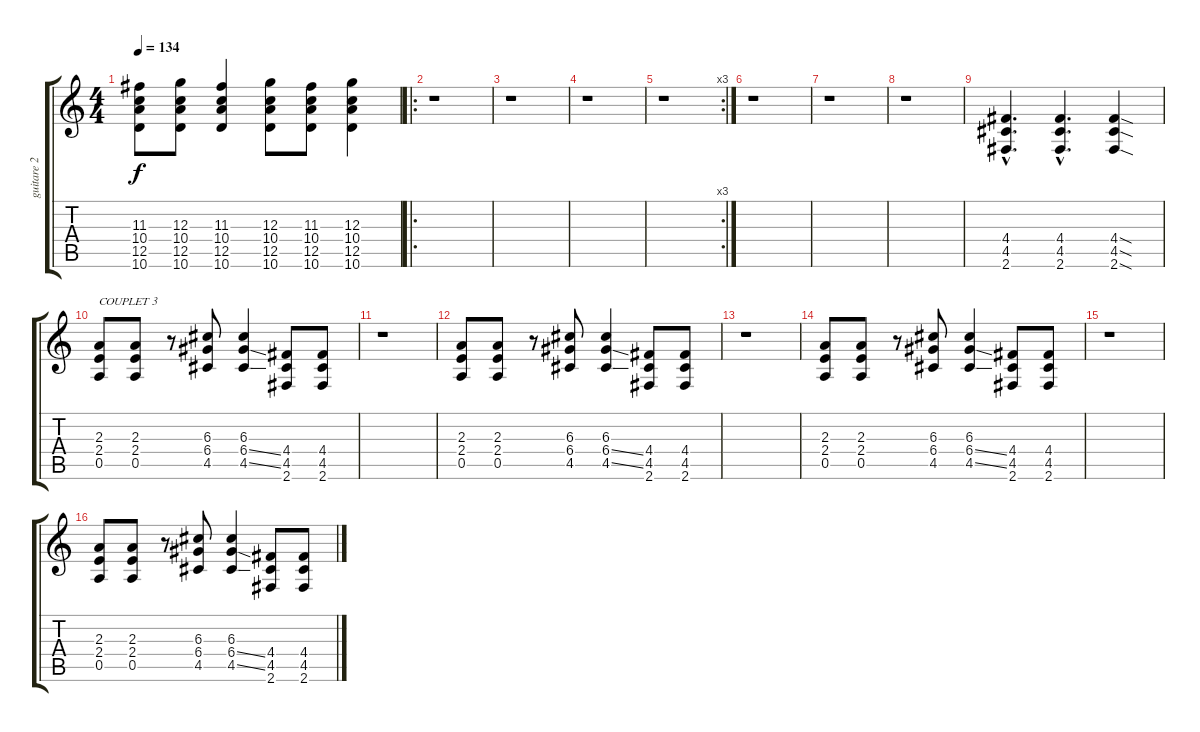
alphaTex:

\track ("guitare 2 (son saturé)" "guitare 2 ") {instrument distortionguitar}
\staff {score tabs}
\tuning (E4 B3 G3 D3 A2 E2) {hide}
\ts (4 4)
\tempo 134
\clef g2
\ks c
(11.3{t} 10.4{t} 12.5{t} 10.6{t}).8{dy f} (12.3 10.4 12.5 10.6).8 (11.3 10.4 12.5 10.6).4 (12.3 10.4 12.5 10.6).8 (11.3 10.4 12.5 10.6).8 (12.3 10.4 12.5 10.6).4 |
\ro
r.1 |
r.1 |
r.1 |
\rc 3
r.1 |
r.1 |
r.1 |
r.1 |
(4.4{hac} 4.5{hac} 2.6{hac}).4{d} (4.4{hac} 4.5{hac} 2.6{hac}).4{d} (4.4{sod} 4.5{sod} 2.6{sod}).4 |
(2.3 2.4 0.5).8{txt "COUPLET 3"} (2.3 2.4 0.5).8 r.8 (6.3 6.4 4.5).8 (6.3 6.4{ss} 4.5{ss}).4 (4.4 4.5 2.6).8 (4.4 4.5 2.6).8 |
r.1 |
(2.3 2.4 0.5).8 (2.3 2.4 0.5).8 r.8 (6.3 6.4 4.5).8 (6.3 6.4{ss} 4.5{ss}).4 (4.4 4.5 2.6).8 (4.4 4.5 2.6).8 |
r.1 |
(2.3 2.4 0.5).8 (2.3 2.4 0.5).8 r.8 (6.3 6.4 4.5).8 (6.3 6.4{ss} 4.5{ss}).4 (4.4 4.5 2.6).8 (4.4 4.5 2.6).8 |
r.1 |
(2.3 2.4 0.5).8 (2.3 2.4 0.5).8 r.8 (6.3 6.4 4.5).8 (6.3 6.4{ss} 4.5{ss}).4 (4.4 4.5 2.6).8 (4.4 4.5 2.6).8
